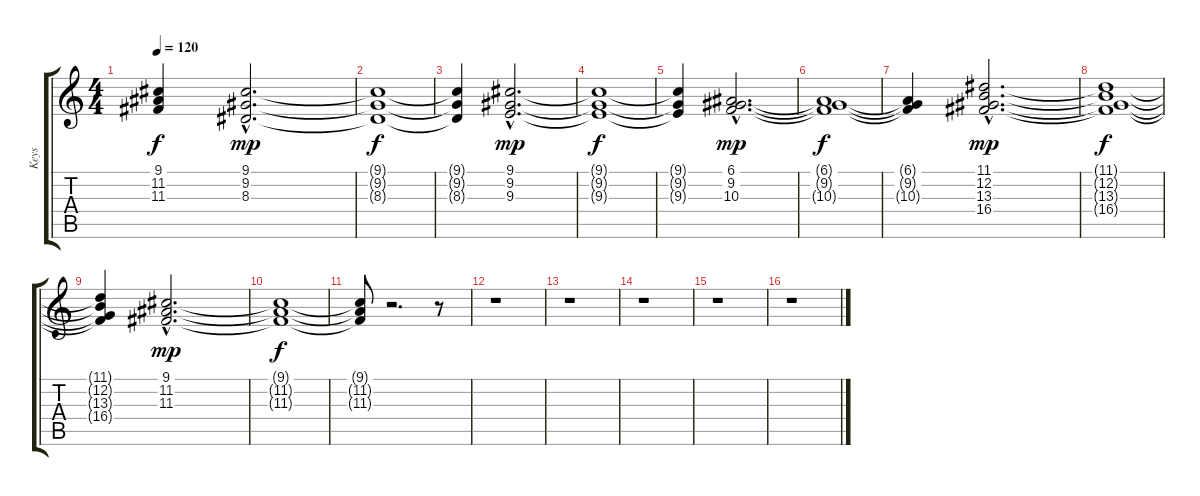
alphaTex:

\track ("Keys" "Keys") {instrument pad4choir}
\staff {score tabs}
\tuning (E4 B3 G3 D3 A2 E2) {hide}
\ts (4 4)
\tempo 120
\clef g2
\ks c
(9.1{t} 11.2{t} 11.3{t}).4{dy f} (9.1{hac} 9.2{hac} 8.3{hac}).2{d dy mp} |
(9.1{t} 9.2{t} 8.3{t}).1{dy f} |
(9.1{t} 9.2{t} 8.3{t}).4 (9.1{hac} 9.2{hac} 9.3{hac}).2{d dy mp} |
(9.1{t} 9.2{t} 9.3{t}).1{dy f} |
(9.1{t} 9.2{t} 9.3{t}).4 (6.1{hac} 9.2{hac} 10.3{hac}).2{d dy mp} |
(6.1{t} 9.2{t} 10.3{t}).1{dy f} |
(6.1{t} 9.2{t} 10.3{t}).4 (11.1{hac} 12.2{hac} 13.3{hac} 16.4{hac}).2{d dy mp} |
(11.1{t} 12.2{t} 13.3{t} 16.4{t}).1{dy f} |
(11.1{t} 12.2{t} 13.3{t} 16.4{t}).4 (9.1{hac} 11.2{hac} 11.3{hac}).2{d dy mp} |
(9.1{t} 11.2{t} 11.3{t}).1{dy f} |
(9.1{t} 11.2{t} 11.3{t}).8 r.2{d} r.8 |
r.1 |
r.1 |
r.1 |
r.1 |
r.1
